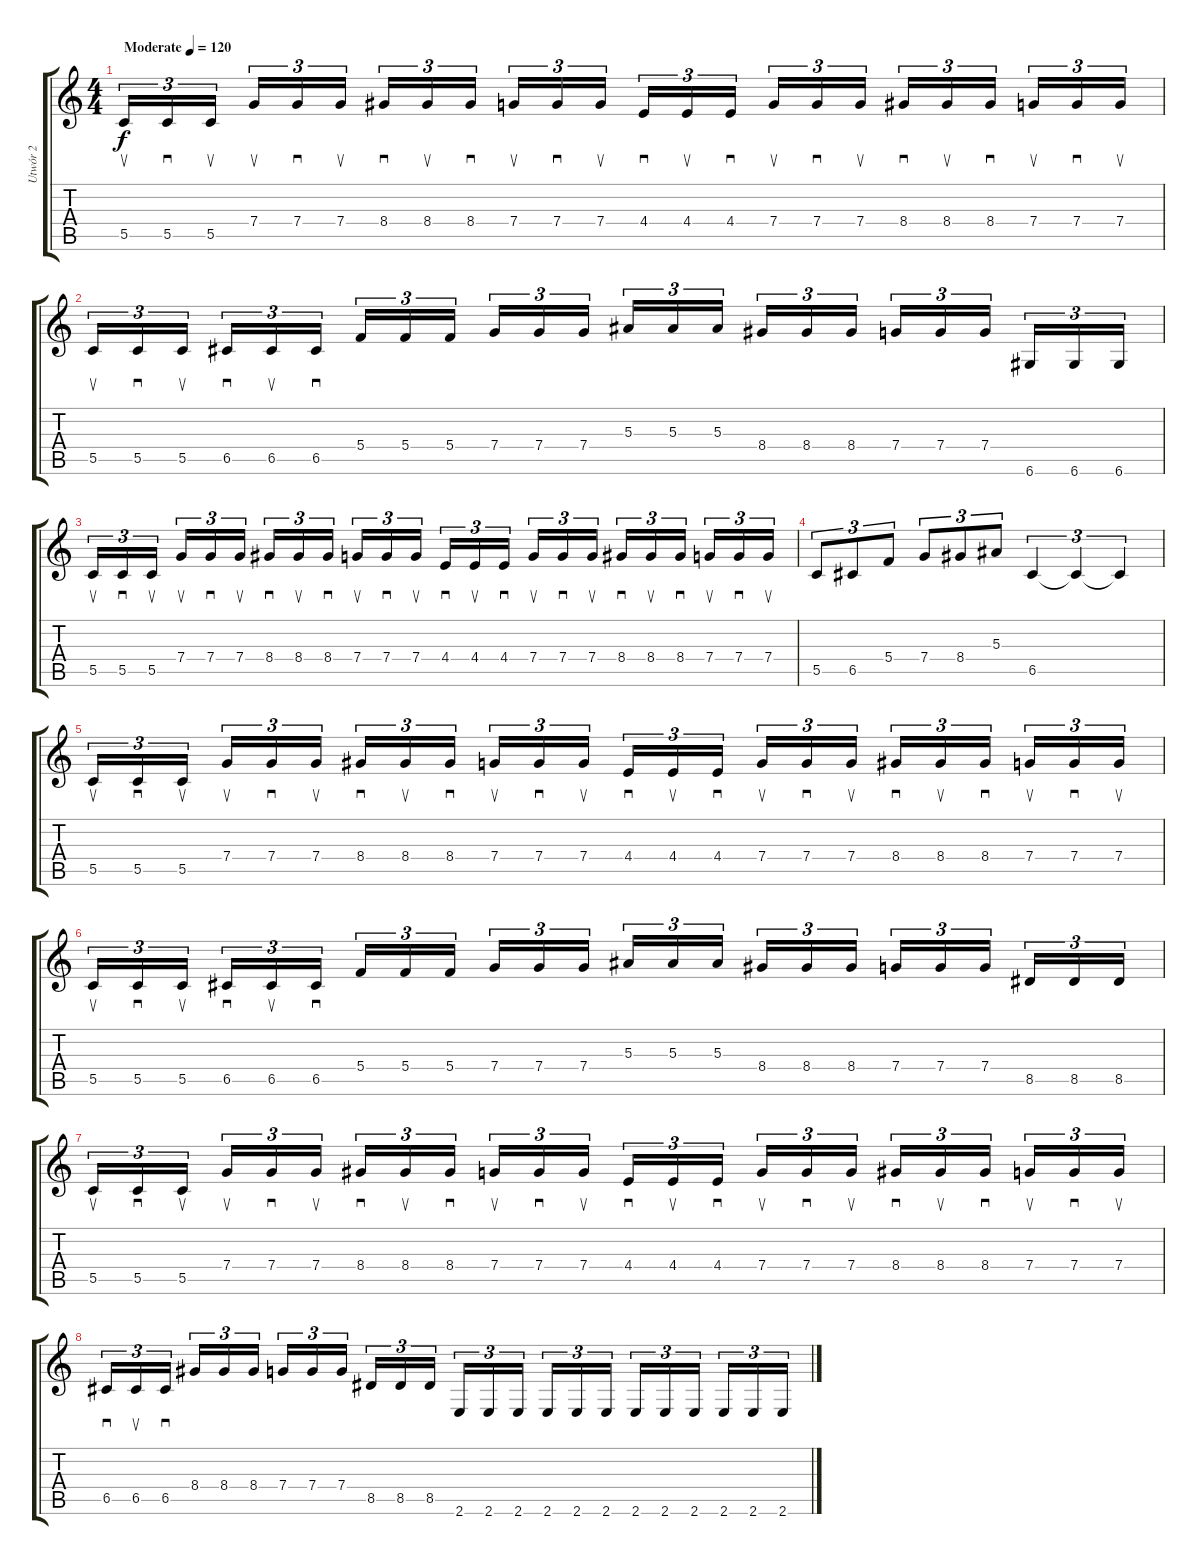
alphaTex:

\track ("Utwór 2" "Utwór 2") {instrument overdrivenguitar}
\staff {score tabs}
\tuning (D4 A3 F3 C3 G2 D2) {hide}
\ts (4 4)
\tempo (120 "Moderate")
\clef g2
\ks c
5.5.16{su tu (3 2) dy f instrument overdrivenguitar} 5.5.16{sd tu (3 2)} 5.5.16{su tu (3 2) beam splitsecondary} 7.4.16{su tu (3 2)} 7.4.16{sd tu (3 2)} 7.4.16{su tu (3 2)} 8.4.16{sd tu (3 2)} 8.4.16{su tu (3 2)} 8.4.16{sd tu (3 2) beam splitsecondary} 7.4.16{su tu (3 2)} 7.4.16{sd tu (3 2)} 7.4.16{su tu (3 2)} 4.4.16{sd tu (3 2)} 4.4.16{su tu (3 2)} 4.4.16{sd tu (3 2) beam splitsecondary} 7.4.16{su tu (3 2)} 7.4.16{sd tu (3 2)} 7.4.16{su tu (3 2)} 8.4.16{sd tu (3 2)} 8.4.16{su tu (3 2)} 8.4.16{sd tu (3 2) beam splitsecondary} 7.4.16{su tu (3 2)} 7.4.16{sd tu (3 2)} 7.4.16{su tu (3 2)} |
5.5.16{su tu (3 2)} 5.5.16{sd tu (3 2)} 5.5.16{su tu (3 2) beam splitsecondary} 6.5.16{sd tu (3 2)} 6.5.16{su tu (3 2)} 6.5.16{sd tu (3 2)} 5.4.16{tu (3 2)} 5.4.16{tu (3 2)} 5.4.16{tu (3 2) beam splitsecondary} 7.4.16{tu (3 2)} 7.4.16{tu (3 2)} 7.4.16{tu (3 2)} 5.3.16{tu (3 2)} 5.3.16{tu (3 2)} 5.3.16{tu (3 2) beam splitsecondary} 8.4.16{tu (3 2)} 8.4.16{tu (3 2)} 8.4.16{tu (3 2)} 7.4.16{tu (3 2)} 7.4.16{tu (3 2)} 7.4.16{tu (3 2) beam splitsecondary} 6.6.16{tu (3 2)} 6.6.16{tu (3 2)} 6.6.16{tu (3 2)} |
5.5.16{su tu (3 2)} 5.5.16{sd tu (3 2)} 5.5.16{su tu (3 2) beam splitsecondary} 7.4.16{su tu (3 2)} 7.4.16{sd tu (3 2)} 7.4.16{su tu (3 2)} 8.4.16{sd tu (3 2)} 8.4.16{su tu (3 2)} 8.4.16{sd tu (3 2) beam splitsecondary} 7.4.16{su tu (3 2)} 7.4.16{sd tu (3 2)} 7.4.16{su tu (3 2)} 4.4.16{sd tu (3 2)} 4.4.16{su tu (3 2)} 4.4.16{sd tu (3 2) beam splitsecondary} 7.4.16{su tu (3 2)} 7.4.16{sd tu (3 2)} 7.4.16{su tu (3 2)} 8.4.16{sd tu (3 2)} 8.4.16{su tu (3 2)} 8.4.16{sd tu (3 2) beam splitsecondary} 7.4.16{su tu (3 2)} 7.4.16{sd tu (3 2)} 7.4.16{su tu (3 2)} |
5.5.8{tu (3 2)} 6.5.8{tu (3 2)} 5.4.8{tu (3 2)} 7.4.8{tu (3 2)} 8.4.8{tu (3 2)} 5.3.8{tu (3 2)} 6.5.4{tu (3 2)} 6.5{t}.4{tu (3 2)} 6.5{t}.4{tu (3 2)} |
5.5.16{su tu (3 2)} 5.5.16{sd tu (3 2)} 5.5.16{su tu (3 2) beam splitsecondary} 7.4.16{su tu (3 2)} 7.4.16{sd tu (3 2)} 7.4.16{su tu (3 2)} 8.4.16{sd tu (3 2)} 8.4.16{su tu (3 2)} 8.4.16{sd tu (3 2) beam splitsecondary} 7.4.16{su tu (3 2)} 7.4.16{sd tu (3 2)} 7.4.16{su tu (3 2)} 4.4.16{sd tu (3 2)} 4.4.16{su tu (3 2)} 4.4.16{sd tu (3 2) beam splitsecondary} 7.4.16{su tu (3 2)} 7.4.16{sd tu (3 2)} 7.4.16{su tu (3 2)} 8.4.16{sd tu (3 2)} 8.4.16{su tu (3 2)} 8.4.16{sd tu (3 2) beam splitsecondary} 7.4.16{su tu (3 2)} 7.4.16{sd tu (3 2)} 7.4.16{su tu (3 2)} |
5.5.16{su tu (3 2)} 5.5.16{sd tu (3 2)} 5.5.16{su tu (3 2) beam splitsecondary} 6.5.16{sd tu (3 2)} 6.5.16{su tu (3 2)} 6.5.16{sd tu (3 2)} 5.4.16{tu (3 2)} 5.4.16{tu (3 2)} 5.4.16{tu (3 2) beam splitsecondary} 7.4.16{tu (3 2)} 7.4.16{tu (3 2)} 7.4.16{tu (3 2)} 5.3.16{tu (3 2)} 5.3.16{tu (3 2)} 5.3.16{tu (3 2) beam splitsecondary} 8.4.16{tu (3 2)} 8.4.16{tu (3 2)} 8.4.16{tu (3 2)} 7.4.16{tu (3 2)} 7.4.16{tu (3 2)} 7.4.16{tu (3 2) beam splitsecondary} 8.5.16{tu (3 2)} 8.5.16{tu (3 2)} 8.5.16{tu (3 2)} |
5.5.16{su tu (3 2)} 5.5.16{sd tu (3 2)} 5.5.16{su tu (3 2) beam splitsecondary} 7.4.16{su tu (3 2)} 7.4.16{sd tu (3 2)} 7.4.16{su tu (3 2)} 8.4.16{sd tu (3 2)} 8.4.16{su tu (3 2)} 8.4.16{sd tu (3 2) beam splitsecondary} 7.4.16{su tu (3 2)} 7.4.16{sd tu (3 2)} 7.4.16{su tu (3 2)} 4.4.16{sd tu (3 2)} 4.4.16{su tu (3 2)} 4.4.16{sd tu (3 2) beam splitsecondary} 7.4.16{su tu (3 2)} 7.4.16{sd tu (3 2)} 7.4.16{su tu (3 2)} 8.4.16{sd tu (3 2)} 8.4.16{su tu (3 2)} 8.4.16{sd tu (3 2) beam splitsecondary} 7.4.16{su tu (3 2)} 7.4.16{sd tu (3 2)} 7.4.16{su tu (3 2)} |
6.5.16{sd tu (3 2)} 6.5.16{su tu (3 2)} 6.5.16{sd tu (3 2) beam splitsecondary} 8.4.16{tu (3 2)} 8.4.16{tu (3 2)} 8.4.16{tu (3 2)} 7.4.16{tu (3 2)} 7.4.16{tu (3 2)} 7.4.16{tu (3 2) beam splitsecondary} 8.5.16{tu (3 2)} 8.5.16{tu (3 2)} 8.5.16{tu (3 2)} 2.6.16{tu (3 2)} 2.6.16{tu (3 2)} 2.6.16{tu (3 2) beam splitsecondary} 2.6.16{tu (3 2)} 2.6.16{tu (3 2)} 2.6.16{tu (3 2)} 2.6.16{tu (3 2)} 2.6.16{tu (3 2)} 2.6.16{tu (3 2) beam splitsecondary} 2.6.16{tu (3 2)} 2.6.16{tu (3 2)} 2.6.16{tu (3 2)}
